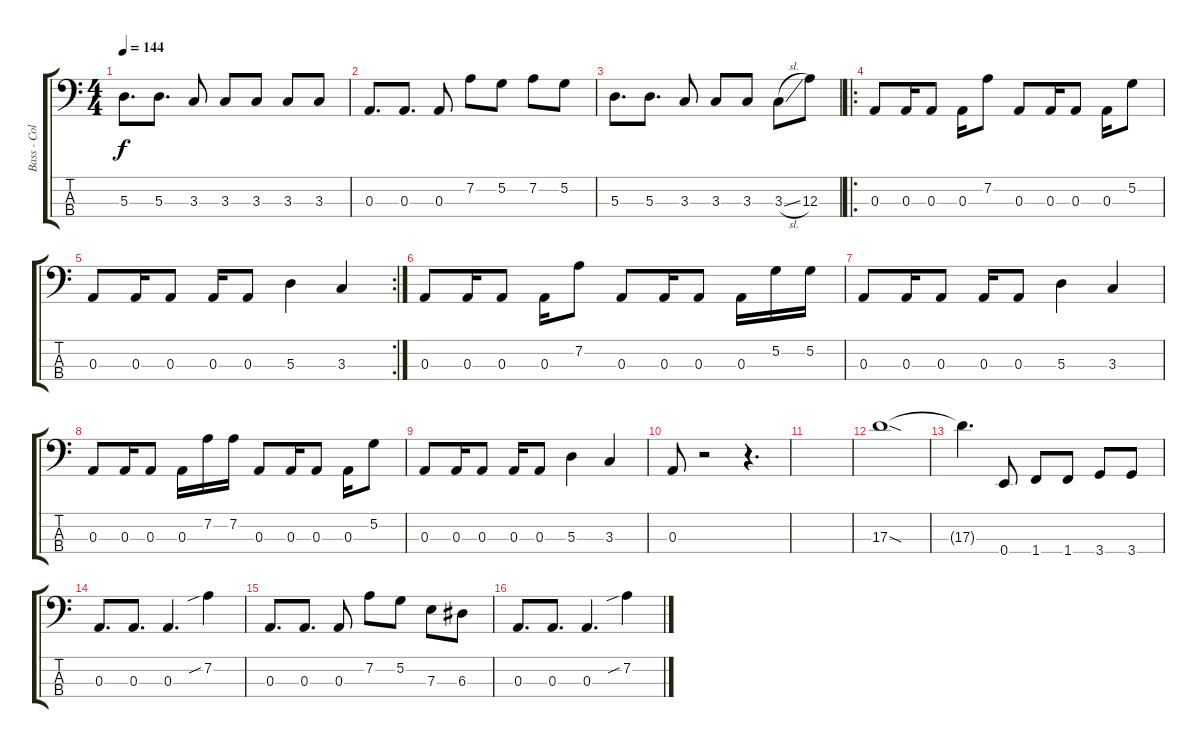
\track ("Bass - Colin Kimberly" "Bass - Col") {instrument electricbasspick}
\staff {score tabs}
\tuning (G2 D2 A1 E1) {hide}
\ts (4 4)
\tempo 144
\clef f4
\ks c
5.3.8{d dy f} 5.3.8{d} 3.3.8 3.3.8 3.3.8 3.3.8 3.3.8 |
0.3.8{d} 0.3.8{d} 0.3.8 7.2.8 5.2.8 7.2.8 5.2.8 |
5.3.8{d} 5.3.8{d} 3.3.8 3.3.8 3.3.8 3.3{sl}.8 12.3.8 |
\ro
0.3.8 0.3.16 0.3.8 0.3.16 7.2.8 0.3.8 0.3.16 0.3.8 0.3.16 5.2.8 |
\rc 2
0.3.8 0.3.16 0.3.8 0.3.16 0.3.8 5.3.4 3.3.4 |
0.3.8 0.3.16 0.3.8 0.3.16 7.2.8 0.3.8 0.3.16 0.3.8 0.3.16 5.2.16 5.2.16 |
0.3.8 0.3.16 0.3.8 0.3.16 0.3.8 5.3.4 3.3.4 |
0.3.8 0.3.16 0.3.8 0.3.16 7.2.16 7.2.16 0.3.8 0.3.16 0.3.8 0.3.16 5.2.8 |
0.3.8 0.3.16 0.3.8 0.3.16 0.3.8 5.3.4 3.3.4 |
0.3.8 r.2 r.4{d} |
|
17.3{sod}.1 |
17.3{t}.4{d} 0.4.8 1.4.8 1.4.8 3.4.8 3.4.8 |
0.3.8{d} 0.3.8{d} 0.3.4{d} 7.2{sib}.4 |
0.3.8{d} 0.3.8{d} 0.3.8 7.2.8 5.2.8 7.3.8 6.3.8 |
0.3.8{d} 0.3.8{d} 0.3.4{d} 7.2{sib}.4
